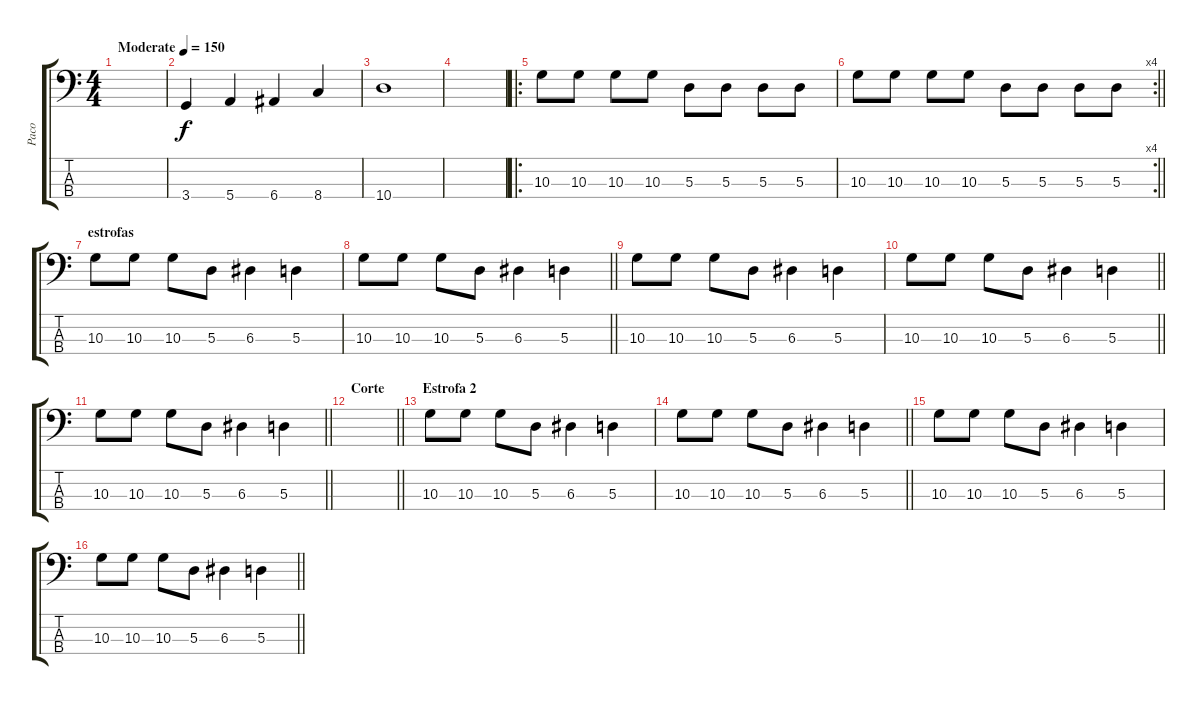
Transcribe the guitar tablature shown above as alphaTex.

\track ("Paco" "Paco") {instrument electricbassfinger}
\staff {score tabs}
\tuning (G2 D2 A1 E1) {hide}
\ts (4 4)
\tempo (150 "Moderate")
\clef f4
\ks c
|
3.4.4 5.4.4 6.4.4 8.4.4 |
10.4.1 |
|
\ro
10.3.8 10.3.8 10.3.8 10.3.8 5.3.8 5.3.8 5.3.8 5.3.8 |
\rc 4
\barLineRight lightlight
10.3.8 10.3.8 10.3.8 10.3.8 5.3.8 5.3.8 5.3.8 5.3.8 |
\section ("" "estrofas")
10.3.8 10.3.8 10.3.8 5.3.8 6.3.4 5.3.4 |
\barLineRight lightlight
10.3.8 10.3.8 10.3.8 5.3.8 6.3.4 5.3.4 |
10.3.8 10.3.8 10.3.8 5.3.8 6.3.4 5.3.4 |
\barLineRight lightlight
10.3.8 10.3.8 10.3.8 5.3.8 6.3.4 5.3.4 |
\barLineRight lightlight
10.3.8 10.3.8 10.3.8 5.3.8 6.3.4 5.3.4 |
\section ("" "Corte")
\barLineRight lightlight
|
\section ("" "Estrofa 2")
10.3.8 10.3.8 10.3.8 5.3.8 6.3.4 5.3.4 |
\barLineRight lightlight
10.3.8 10.3.8 10.3.8 5.3.8 6.3.4 5.3.4 |
10.3.8 10.3.8 10.3.8 5.3.8 6.3.4 5.3.4 |
\barLineRight lightlight
10.3.8 10.3.8 10.3.8 5.3.8 6.3.4 5.3.4
